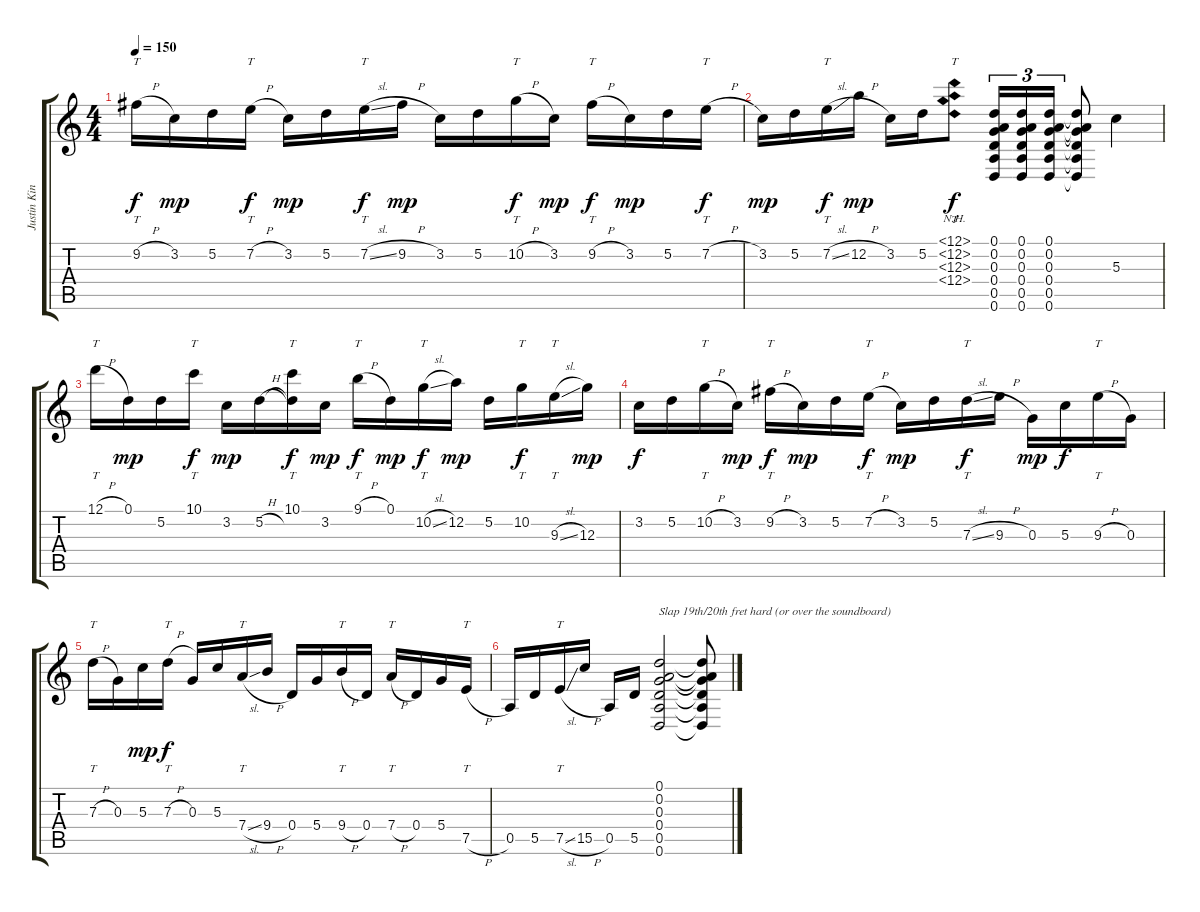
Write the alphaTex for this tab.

\track ("Justin King" "Justin Kin") {instrument acousticguitarsteel}
\staff {score tabs}
\tuning (D4 A3 G3 D3 A2 D2) {hide}
\ts (4 4)
\tempo 150
\clef g2
\ks c
9.2{h}.16{tt dy f} 3.2.16{dy mp} 5.2.16 7.2{h}.16{tt dy f} 3.2.16{dy mp} 5.2.16 7.2{sl}.16{tt dy f} 9.2{h}.16{dy mp} 3.2.16 5.2.16 10.2{h}.16{tt dy f} 3.2.16{dy mp} 9.2{h}.16{tt dy f} 3.2.16{dy mp} 5.2.16 7.2{h}.16{tt dy f} |
3.2.16{dy mp} 5.2.16 7.2{sl}.16{tt dy f} 12.2{h}.16{dy mp} 3.2.16 5.2.16 (12.1{nh} 12.2{nh} 12.3{nh} 12.4{nh}).8{tt dy f} (0.1 0.2 0.3 0.4 0.5 0.6).16{tu (3 2)} (0.1 0.2 0.3 0.4 0.5 0.6).16{tu (3 2)} (0.1 0.2 0.3 0.4 0.5 0.6).16{tu (3 2)} (0.1{t} 0.2{t} 0.3{t} 0.4{t} 0.5{t} 0.6{t}).8 5.3.4 |
12.1{h}.16{tt} 0.1.16{dy mp} 5.2.16 10.1.16{tt dy f} 3.2.16{dy mp} 5.2{h}.16 (10.1 5.2{t}).16{tt dy f} 3.2.16{dy mp} 9.1{h}.16{tt dy f} 0.1.16{dy mp} 10.2{sl}.16{tt dy f} 12.2.16{dy mp} 5.2.16 10.2.16{tt dy f} 9.3{sl}.16{tt} 12.3.16{dy mp} |
3.2.16{dy f} 5.2.16 10.2{h}.16{tt} 3.2.16{dy mp} 9.2{h}.16{tt dy f} 3.2.16{dy mp} 5.2.16 7.2{h}.16{tt dy f} 3.2.16{dy mp} 5.2.16 7.3{sl}.16{tt dy f} 9.3{h}.16 0.3.16{dy mp} 5.3.16{dy f} 9.3{h}.16{tt} 0.3.16 |
7.3{h}.16{tt} 0.3.16 5.3.16{dy mp} 7.3{h}.16{tt dy f} 0.3.16 5.3.16 7.4{sl}.16{tt} 9.4{h}.16 0.4.16 5.4.16 9.4{h}.16{tt} 0.4.16 7.4{h}.16{tt} 0.4.16 5.4.16 7.5{h}.16{tt} |
0.5.16 5.5.16 7.5{sl}.16{tt} 15.5{h}.16 0.5.16 5.5.16 (0.1 0.2 0.3 0.4 0.5 0.6).2{txt "Slap 19th/20th fret hard (or over the soundboard)"} (0.1{t} 0.2{t} 0.3{t} 0.4{t} 0.5{t} 0.6{t}).8
